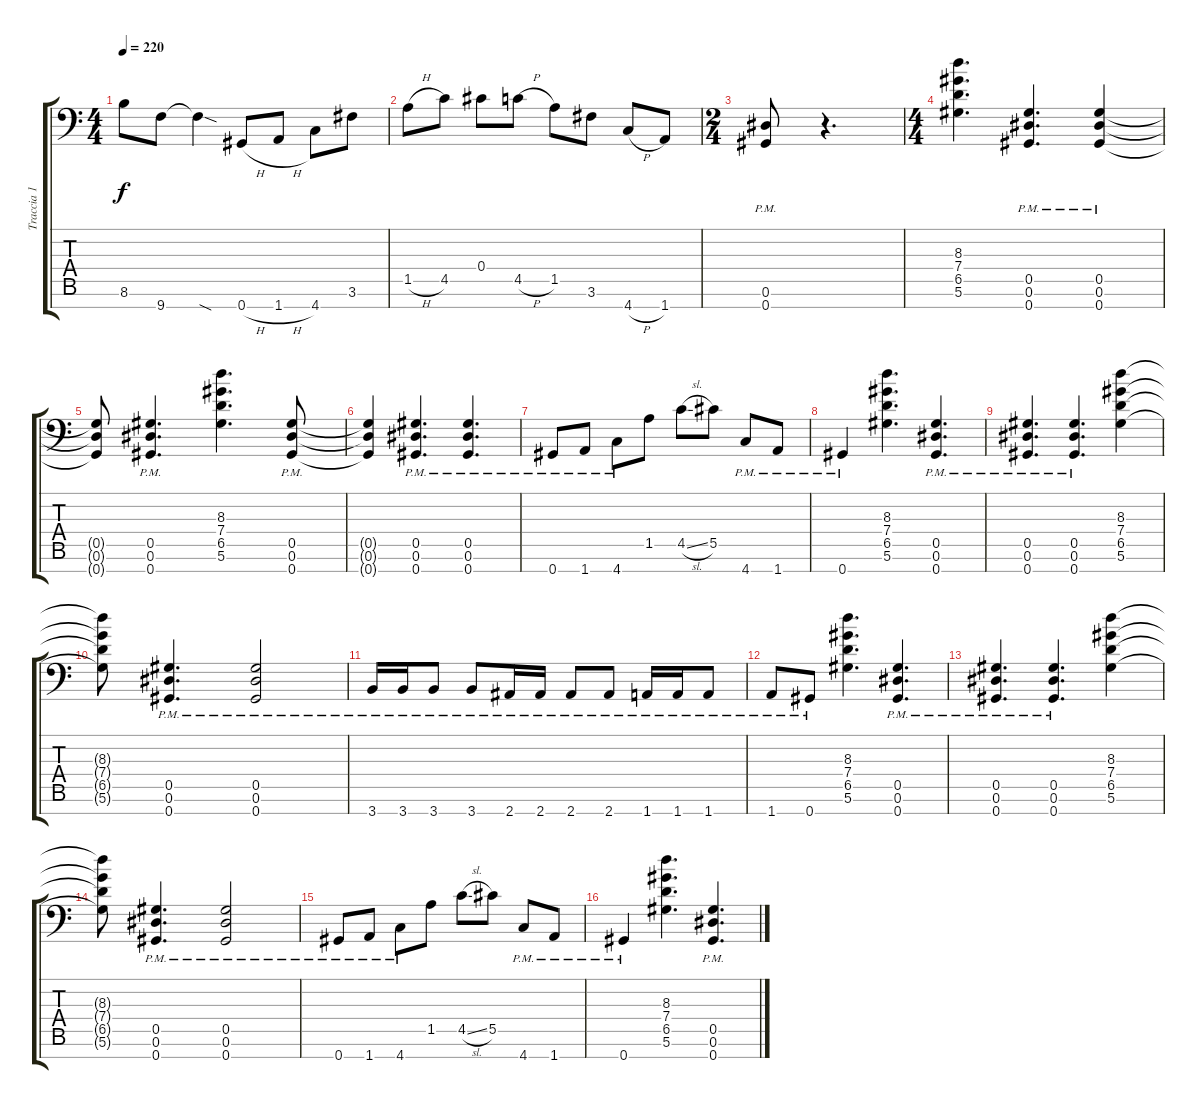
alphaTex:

\track ("Traccia 1" "Traccia 1") {instrument distortionguitar}
\staff {score tabs}
\tuning (Eb4 Bb3 Gb3 Db3 Ab2 Eb2 Ab1) {hide}
\ts (4 4)
\tempo 220
\clef f4
\ks c
8.6.8{dy f} 9.7.8 9.7{sod t}.4 0.7{h}.8 1.7{h}.8 4.7.8 3.6.8 |
1.5{h}.8 4.5.8 0.4.8 4.5{h}.8 1.5.8 3.6.8 4.7{h}.8 1.7.8 |
\ts (2 4)
(0.6{pm} 0.7{pm}).8 r.4{d} |
\ts (4 4)
(8.3 7.4 6.5 5.6).4{d} (0.5{pm} 0.6{pm} 0.7{pm}).4{d} (0.5{pm} 0.6{pm} 0.7{pm}).4 |
(0.5{t} 0.6{t} 0.7{t}).8 (0.5{pm} 0.6{pm} 0.7{pm}).4{d} (8.3 7.4 6.5 5.6).4{d} (0.5{pm} 0.6{pm} 0.7{pm}).8 |
(0.5{t} 0.6{t} 0.7{t}).4 (0.5{pm} 0.6{pm} 0.7{pm}).4{d} (0.5{pm} 0.6{pm} 0.7{pm}).4{d} |
0.7{pm}.8 1.7{pm}.8 4.7{pm}.8 1.5.8 4.5{sl}.8 5.5.8 4.7{pm}.8 1.7{pm}.8 |
0.7{pm}.4 (8.3 7.4 6.5 5.6).4{d} (0.5{pm} 0.6{pm} 0.7{pm}).4{d} |
(0.5{pm} 0.6{pm} 0.7{pm}).4{d} (0.5{pm} 0.6{pm} 0.7{pm}).4{d} (8.3 7.4 6.5 5.6).4 |
(8.3{t} 7.4{t} 6.5{t} 5.6{t}).8 (0.5{pm} 0.6{pm} 0.7{pm}).4{d} (0.5{pm} 0.6{pm} 0.7{pm}).2 |
3.7{pm}.16 3.7{pm}.16 3.7{pm}.8 3.7{pm}.8 2.7{pm}.16 2.7{pm}.16 2.7{pm}.8 2.7{pm}.8 1.7{pm}.16 1.7{pm}.16 1.7{pm}.8 |
1.7{pm}.8 0.7{pm}.8 (8.3 7.4 6.5 5.6).4{d} (0.5{pm} 0.6{pm} 0.7{pm}).4{d} |
(0.5{pm} 0.6{pm} 0.7{pm}).4{d} (0.5{pm} 0.6{pm} 0.7{pm}).4{d} (8.3 7.4 6.5 5.6).4 |
(8.3{t} 7.4{t} 6.5{t} 5.6{t}).8 (0.5{pm} 0.6{pm} 0.7{pm}).4{d} (0.5{pm} 0.6{pm} 0.7{pm}).2 |
0.7{pm}.8 1.7{pm}.8 4.7{pm}.8 1.5.8 4.5{sl}.8 5.5.8 4.7{pm}.8 1.7{pm}.8 |
0.7{pm}.4 (8.3 7.4 6.5 5.6).4{d} (0.5{pm} 0.6{pm} 0.7{pm}).4{d}
